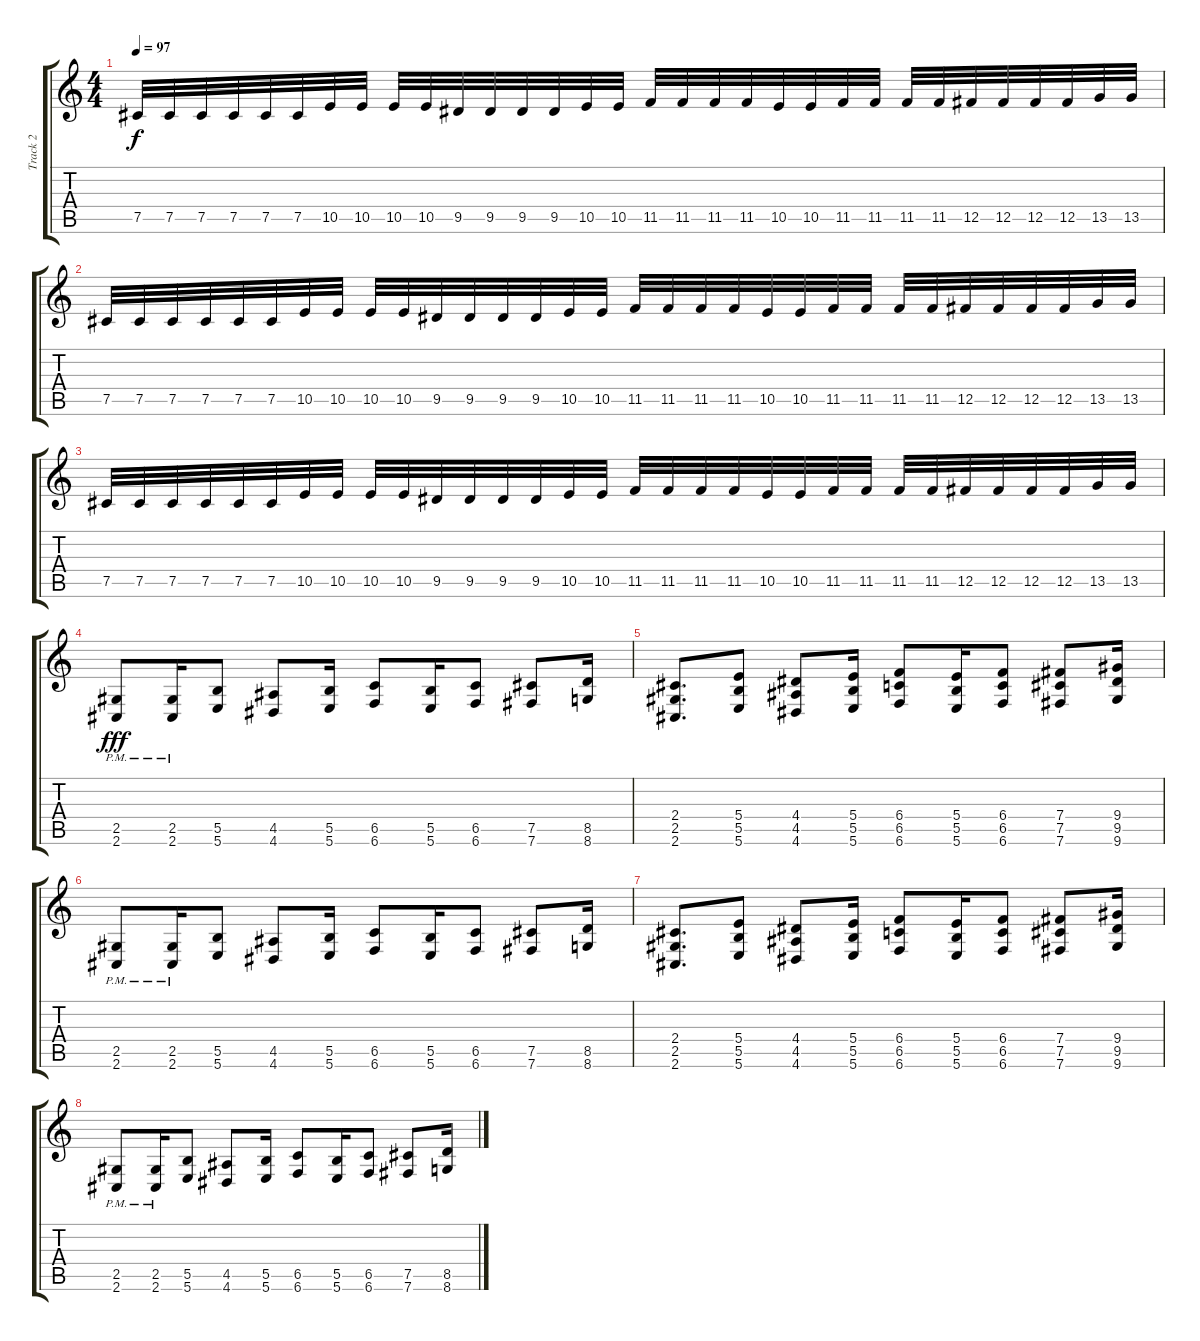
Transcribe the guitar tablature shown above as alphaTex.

\track ("Track 2" "Track 2") {instrument distortionguitar}
\staff {score tabs}
\tuning (Db4 Ab3 E3 B2 Gb2 B1) {hide}
\ts (4 4)
\tempo 97
\clef g2
\ks c
7.5.32{dy f} 7.5.32 7.5.32 7.5.32 7.5.32 7.5.32 10.5.32 10.5.32 10.5.32 10.5.32 9.5.32 9.5.32 9.5.32 9.5.32 10.5.32 10.5.32 11.5.32 11.5.32 11.5.32 11.5.32 10.5.32 10.5.32 11.5.32 11.5.32 11.5.32 11.5.32 12.5.32 12.5.32 12.5.32 12.5.32 13.5.32 13.5.32 |
7.5.32 7.5.32 7.5.32 7.5.32 7.5.32 7.5.32 10.5.32 10.5.32 10.5.32 10.5.32 9.5.32 9.5.32 9.5.32 9.5.32 10.5.32 10.5.32 11.5.32 11.5.32 11.5.32 11.5.32 10.5.32 10.5.32 11.5.32 11.5.32 11.5.32 11.5.32 12.5.32 12.5.32 12.5.32 12.5.32 13.5.32 13.5.32 |
7.5.32 7.5.32 7.5.32 7.5.32 7.5.32 7.5.32 10.5.32 10.5.32 10.5.32 10.5.32 9.5.32 9.5.32 9.5.32 9.5.32 10.5.32 10.5.32 11.5.32 11.5.32 11.5.32 11.5.32 10.5.32 10.5.32 11.5.32 11.5.32 11.5.32 11.5.32 12.5.32 12.5.32 12.5.32 12.5.32 13.5.32 13.5.32 |
(2.5{pm} 2.6{pm}).8{dy fff} (2.5{pm} 2.6{pm}).16 (5.5 5.6).8 (4.5 4.6).8 (5.5 5.6).16 (6.5 6.6).8 (5.5 5.6).16 (6.5 6.6).8 (7.5 7.6).8 (8.5 8.6).16 |
(2.4 2.5 2.6).8{d} (5.4 5.5 5.6).8 (4.4 4.5 4.6).8 (5.4 5.5 5.6).16 (6.4 6.5 6.6).8 (5.4 5.5 5.6).16 (6.4 6.5 6.6).8 (7.4 7.5 7.6).8 (9.4 9.5 9.6).16 |
(2.5{pm} 2.6{pm}).8 (2.5{pm} 2.6{pm}).16 (5.5 5.6).8 (4.5 4.6).8 (5.5 5.6).16 (6.5 6.6).8 (5.5 5.6).16 (6.5 6.6).8 (7.5 7.6).8 (8.5 8.6).16 |
(2.4 2.5 2.6).8{d} (5.4 5.5 5.6).8 (4.4 4.5 4.6).8 (5.4 5.5 5.6).16 (6.4 6.5 6.6).8 (5.4 5.5 5.6).16 (6.4 6.5 6.6).8 (7.4 7.5 7.6).8 (9.4 9.5 9.6).16 |
(2.5{pm} 2.6{pm}).8 (2.5{pm} 2.6{pm}).16 (5.5 5.6).8 (4.5 4.6).8 (5.5 5.6).16 (6.5 6.6).8 (5.5 5.6).16 (6.5 6.6).8 (7.5 7.6).8 (8.5 8.6).16
